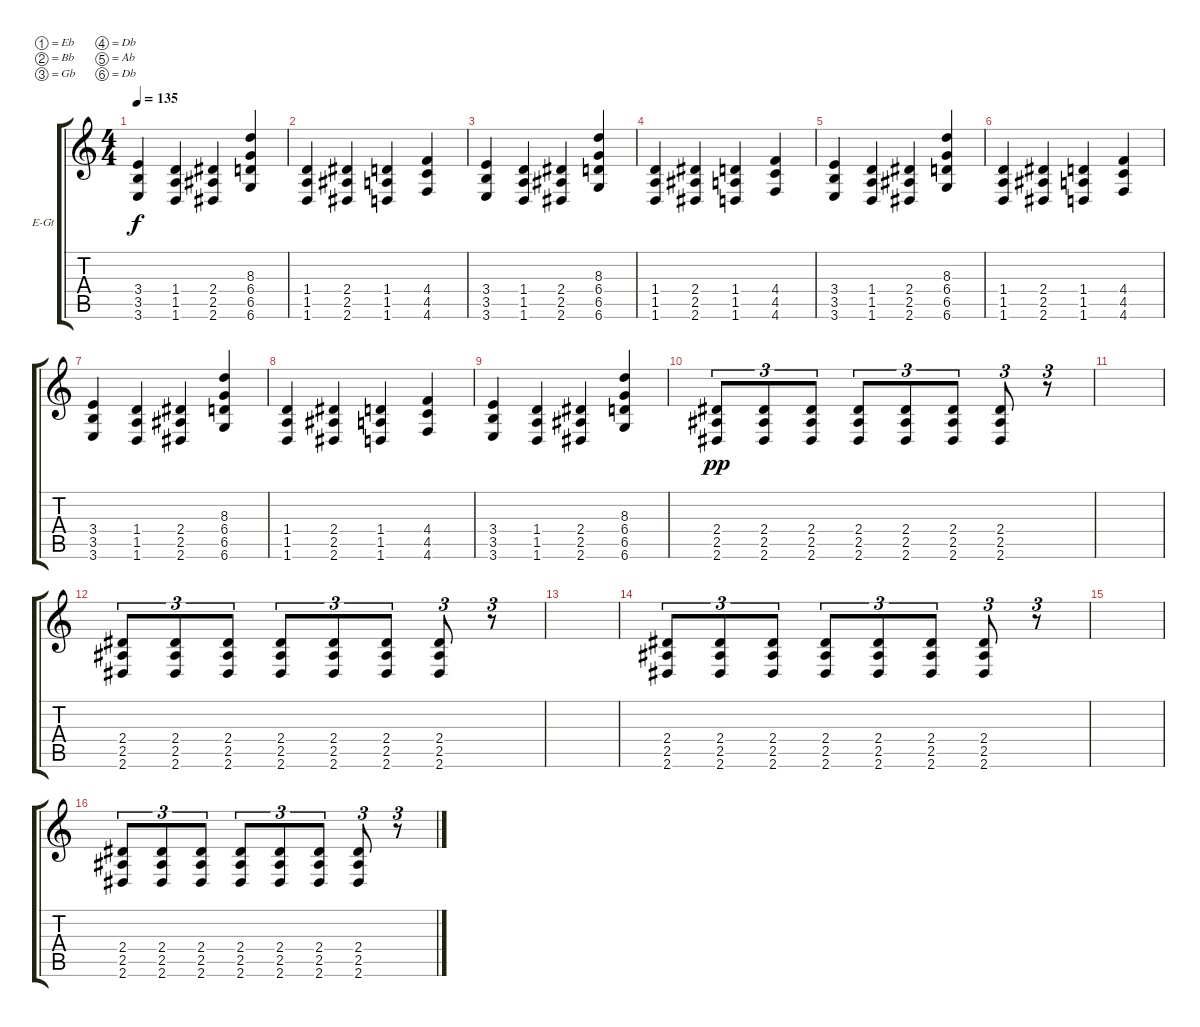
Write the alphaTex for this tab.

\bracketExtendMode groupsimilarinstruments
\firstSystemTrackNameOrientation horizontal
\otherSystemsTrackNameOrientation horizontal
\track ("Electric Guitar" "E-Gt") {instrument distortionguitar}
\staff {score tabs}
\tuning (Eb4 Bb3 Gb3 Db3 Ab2 Db2)
\ts (4 4)
\tempo 135
\clef g2
\scale
0.333333
\ks c
(3.4 3.5 3.6).4{dy f} (1.4 1.5 1.6).4 (2.4 2.5 2.6).4 (8.3 6.4 6.5 6.6).4 |
\scale
0.333333 (1.4 1.5 1.6).4 (2.4 2.5 2.6).4 (1.4 1.5 1.6).4 (4.4 4.5 4.6).4 |
\scale
0.333333 (3.4 3.5 3.6).4 (1.4 1.5 1.6).4 (2.4 2.5 2.6).4 (8.3 6.4 6.5 6.6).4 |
\scale
0.333333 (1.4 1.5 1.6).4 (2.4 2.5 2.6).4 (1.4 1.5 1.6).4 (4.4 4.5 4.6).4 |
\scale
0.333333 (3.4 3.5 3.6).4 (1.4 1.5 1.6).4 (2.4 2.5 2.6).4 (8.3 6.4 6.5 6.6).4 |
\scale
0.333333 (1.4 1.5 1.6).4 (2.4 2.5 2.6).4 (1.4 1.5 1.6).4 (4.4 4.5 4.6).4 |
\scale
0.333333 (3.4 3.5 3.6).4 (1.4 1.5 1.6).4 (2.4 2.5 2.6).4 (8.3 6.4 6.5 6.6).4 |
\scale
0.333333 (1.4 1.5 1.6).4 (2.4 2.5 2.6).4 (1.4 1.5 1.6).4 (4.4 4.5 4.6).4 |
\scale
0.333333 (3.4 3.5 3.6).4 (1.4 1.5 1.6).4 (2.4 2.5 2.6).4 (8.3 6.4 6.5 6.6).4 |
\scale
0.333333 (2.4 2.5 2.6).8{tu (3 2) dy pp} (2.4 2.5 2.6).8{tu (3 2)} (2.4 2.5 2.6).8{tu (3 2)} (2.4 2.5 2.6).8{tu (3 2)} (2.4 2.5 2.6).8{tu (3 2)} (2.4 2.5 2.6).8{tu (3 2)} (2.4 2.5 2.6).8{tu (3 2)} r.8{tu (3 2)} |
\scale
0.333333 |
\scale
0.333333 (2.4 2.5 2.6).8{tu (3 2)} (2.4 2.5 2.6).8{tu (3 2)} (2.4 2.5 2.6).8{tu (3 2)} (2.4 2.5 2.6).8{tu (3 2)} (2.4 2.5 2.6).8{tu (3 2)} (2.4 2.5 2.6).8{tu (3 2)} (2.4 2.5 2.6).8{tu (3 2)} r.8{tu (3 2)} |
\scale
0.333333 |
\scale
0.333333 (2.4 2.5 2.6).8{tu (3 2)} (2.4 2.5 2.6).8{tu (3 2)} (2.4 2.5 2.6).8{tu (3 2)} (2.4 2.5 2.6).8{tu (3 2)} (2.4 2.5 2.6).8{tu (3 2)} (2.4 2.5 2.6).8{tu (3 2)} (2.4 2.5 2.6).8{tu (3 2)} r.8{tu (3 2)} |
\scale
0.333333 |
\scale
0.333333 (2.4 2.5 2.6).8{tu (3 2)} (2.4 2.5 2.6).8{tu (3 2)} (2.4 2.5 2.6).8{tu (3 2)} (2.4 2.5 2.6).8{tu (3 2)} (2.4 2.5 2.6).8{tu (3 2)} (2.4 2.5 2.6).8{tu (3 2)} (2.4 2.5 2.6).8{tu (3 2)} r.8{tu (3 2)}
